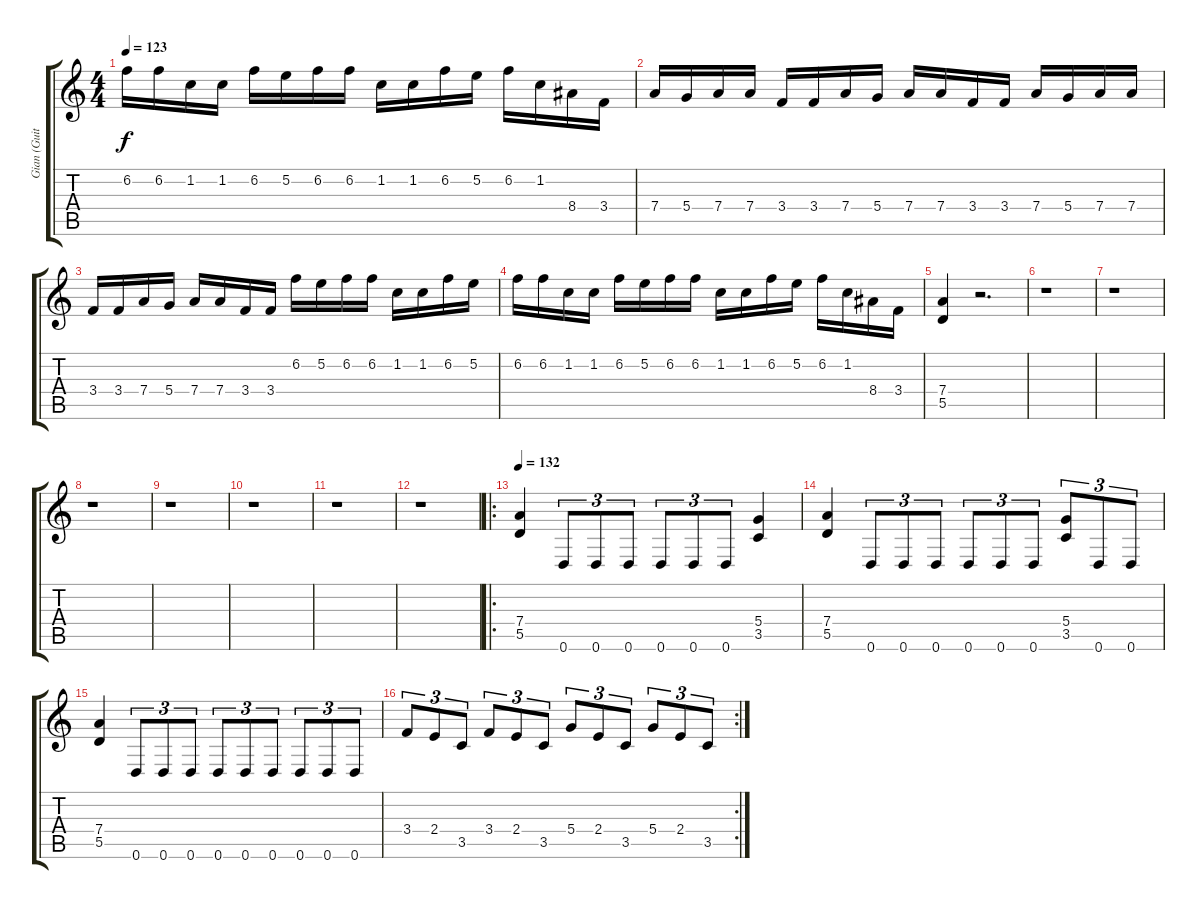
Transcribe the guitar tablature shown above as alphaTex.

\track ("Gian (Guitar)" "Gian (Guit") {instrument overdrivenguitar}
\staff {score tabs}
\tuning (E4 B3 G3 D3 A2 D2) {hide}
\ts (4 4)
\tempo 123
\clef g2
\ks c
6.2.16{dy f} 6.2.16 1.2.16 1.2.16 6.2.16 5.2.16 6.2.16 6.2.16 1.2.16 1.2.16 6.2.16 5.2.16 6.2.16 1.2.16 8.4.16 3.4.16 |
7.4.16 5.4.16 7.4.16 7.4.16 3.4.16 3.4.16 7.4.16 5.4.16 7.4.16 7.4.16 3.4.16 3.4.16 7.4.16 5.4.16 7.4.16 7.4.16 |
3.4.16 3.4.16 7.4.16 5.4.16 7.4.16 7.4.16 3.4.16 3.4.16 6.2.16 5.2.16 6.2.16 6.2.16 1.2.16 1.2.16 6.2.16 5.2.16 |
6.2.16 6.2.16 1.2.16 1.2.16 6.2.16 5.2.16 6.2.16 6.2.16 1.2.16 1.2.16 6.2.16 5.2.16 6.2.16 1.2.16 8.4.16 3.4.16 |
(7.4 5.5).4 r.2{d} |
r.1 |
r.1 |
r.1 |
r.1 |
r.1 |
r.1 |
r.1 |
\ro
\tempo 132
(7.4 5.5).4 0.6.8{tu (3 2)} 0.6.8{tu (3 2)} 0.6.8{tu (3 2)} 0.6.8{tu (3 2)} 0.6.8{tu (3 2)} 0.6.8{tu (3 2)} (5.4 3.5).4 |
(7.4 5.5).4 0.6.8{tu (3 2)} 0.6.8{tu (3 2)} 0.6.8{tu (3 2)} 0.6.8{tu (3 2)} 0.6.8{tu (3 2)} 0.6.8{tu (3 2)} (5.4 3.5).8{tu (3 2)} 0.6.8{tu (3 2)} 0.6.8{tu (3 2)} |
(7.4 5.5).4 0.6.8{tu (3 2)} 0.6.8{tu (3 2)} 0.6.8{tu (3 2)} 0.6.8{tu (3 2)} 0.6.8{tu (3 2)} 0.6.8{tu (3 2)} 0.6.8{tu (3 2)} 0.6.8{tu (3 2)} 0.6.8{tu (3 2)} |
\rc 2
3.4.8{tu (3 2)} 2.4.8{tu (3 2)} 3.5.8{tu (3 2)} 3.4.8{tu (3 2)} 2.4.8{tu (3 2)} 3.5.8{tu (3 2)} 5.4.8{tu (3 2)} 2.4.8{tu (3 2)} 3.5.8{tu (3 2)} 5.4.8{tu (3 2)} 2.4.8{tu (3 2)} 3.5.8{tu (3 2)}
